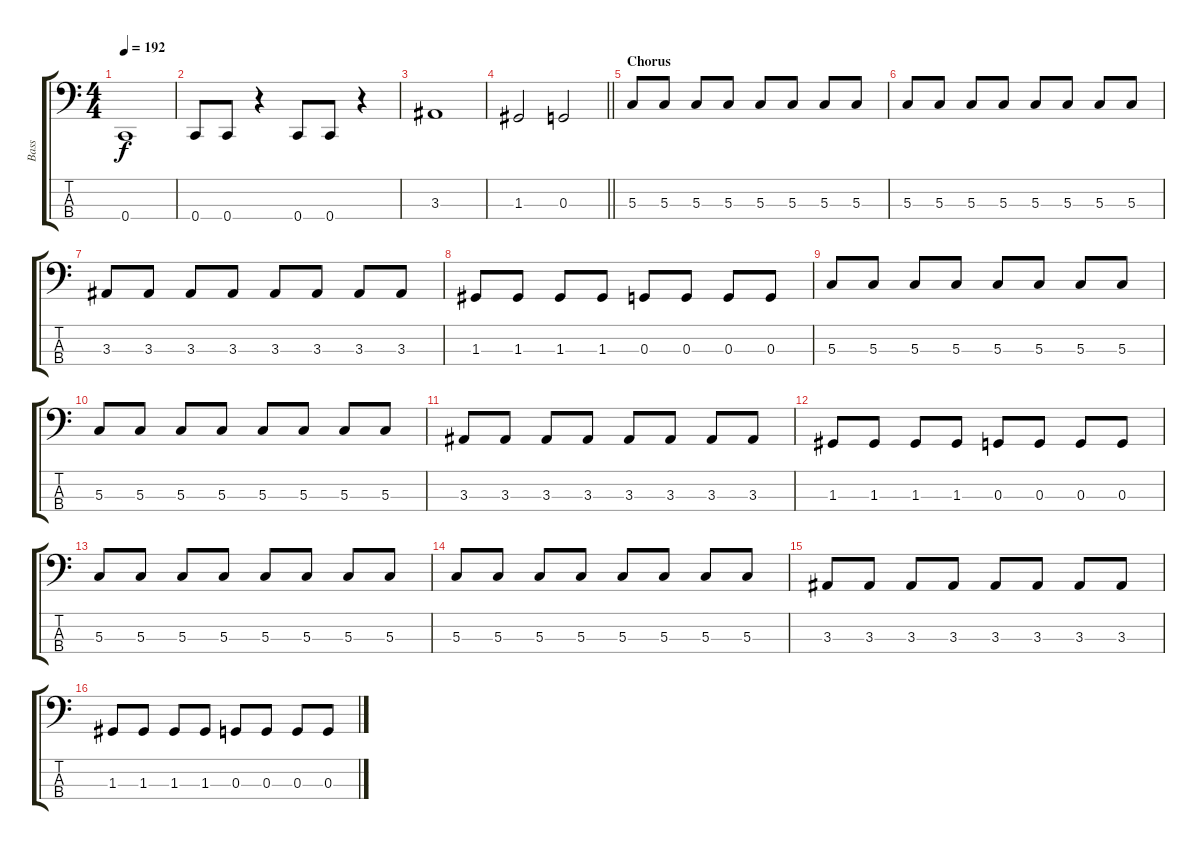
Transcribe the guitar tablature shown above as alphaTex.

\track ("Bass" "Bass") {instrument electricbassfinger}
\staff {score tabs}
\tuning (F2 C2 G1 C1) {hide}
\ts (4 4)
\tempo 192
\clef f4
\ks c
0.4.1{dy f} |
0.4.8 0.4.8 r.4 0.4.8 0.4.8 r.4 |
3.3.1 |
\barLineRight lightlight
1.3.2 0.3.2 |
\section ("" "Chorus")
5.3.8 5.3.8 5.3.8 5.3.8 5.3.8 5.3.8 5.3.8 5.3.8 |
5.3.8 5.3.8 5.3.8 5.3.8 5.3.8 5.3.8 5.3.8 5.3.8 |
3.3.8 3.3.8 3.3.8 3.3.8 3.3.8 3.3.8 3.3.8 3.3.8 |
1.3.8 1.3.8 1.3.8 1.3.8 0.3.8 0.3.8 0.3.8 0.3.8 |
5.3.8 5.3.8 5.3.8 5.3.8 5.3.8 5.3.8 5.3.8 5.3.8 |
5.3.8 5.3.8 5.3.8 5.3.8 5.3.8 5.3.8 5.3.8 5.3.8 |
3.3.8 3.3.8 3.3.8 3.3.8 3.3.8 3.3.8 3.3.8 3.3.8 |
1.3.8 1.3.8 1.3.8 1.3.8 0.3.8 0.3.8 0.3.8 0.3.8 |
5.3.8 5.3.8 5.3.8 5.3.8 5.3.8 5.3.8 5.3.8 5.3.8 |
5.3.8 5.3.8 5.3.8 5.3.8 5.3.8 5.3.8 5.3.8 5.3.8 |
3.3.8 3.3.8 3.3.8 3.3.8 3.3.8 3.3.8 3.3.8 3.3.8 |
1.3.8 1.3.8 1.3.8 1.3.8 0.3.8 0.3.8 0.3.8 0.3.8
